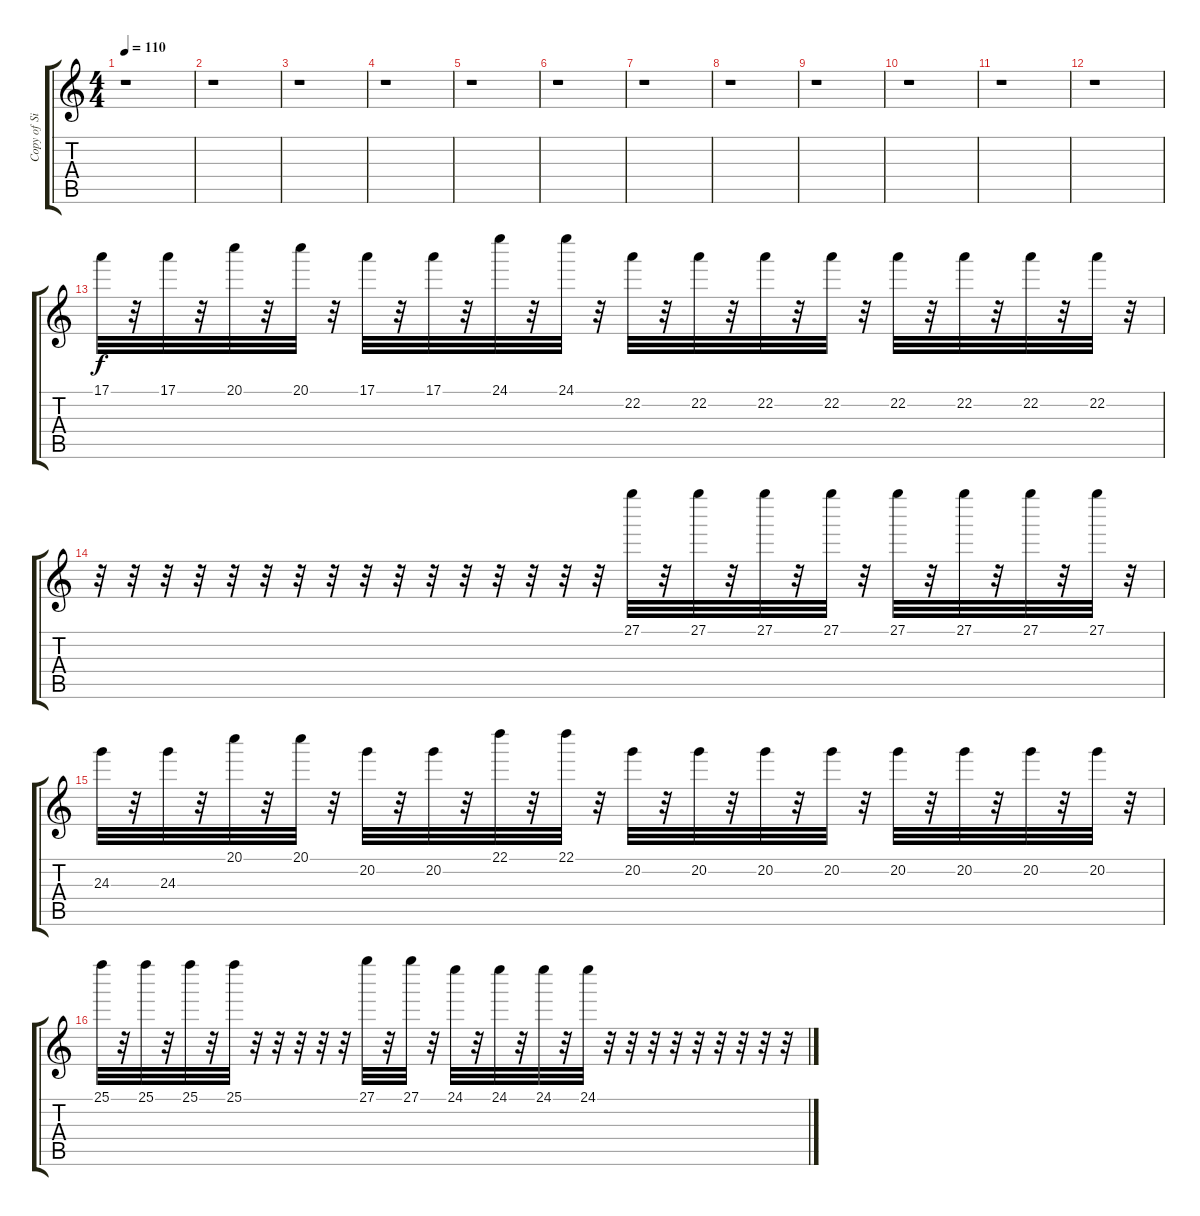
\track ("Copy of Sinth" "Copy of Si") {instrument acousticguitarsteel}
\staff {score tabs}
\tuning (E4 B3 G3 D3 A2 E2) {hide}
\ts (4 4)
\tempo 110
\clef g2
\ks c
r.1{dy f} |
r.1 |
r.1 |
r.1 |
r.1 |
r.1 |
r.1 |
r.1 |
r.1 |
r.1 |
r.1 |
r.1 |
17.1.32 r.32 17.1.32 r.32 20.1.32 r.32 20.1.32 r.32 17.1.32 r.32 17.1.32 r.32 24.1.32 r.32 24.1.32 r.32 22.2.32 r.32 22.2.32 r.32 22.2.32 r.32 22.2.32 r.32 22.2.32 r.32 22.2.32 r.32 22.2.32 r.32 22.2.32 r.32 |
r.32 r.32 r.32 r.32 r.32 r.32 r.32 r.32 r.32 r.32 r.32 r.32 r.32 r.32 r.32 r.32 27.1.32 r.32 27.1.32 r.32 27.1.32 r.32 27.1.32 r.32 27.1.32 r.32 27.1.32 r.32 27.1.32 r.32 27.1.32 r.32 |
24.3.32 r.32 24.3.32 r.32 20.1.32 r.32 20.1.32 r.32 20.2.32 r.32 20.2.32 r.32 22.1.32 r.32 22.1.32 r.32 20.2.32 r.32 20.2.32 r.32 20.2.32 r.32 20.2.32 r.32 20.2.32 r.32 20.2.32 r.32 20.2.32 r.32 20.2.32 r.32 |
25.1.32 r.32 25.1.32 r.32 25.1.32 r.32 25.1.32 r.32 r.32 r.32 r.32 r.32 27.1.32 r.32 27.1.32 r.32 24.1.32 r.32 24.1.32 r.32 24.1.32 r.32 24.1.32 r.32 r.32 r.32 r.32 r.32 r.32 r.32 r.32 r.32
